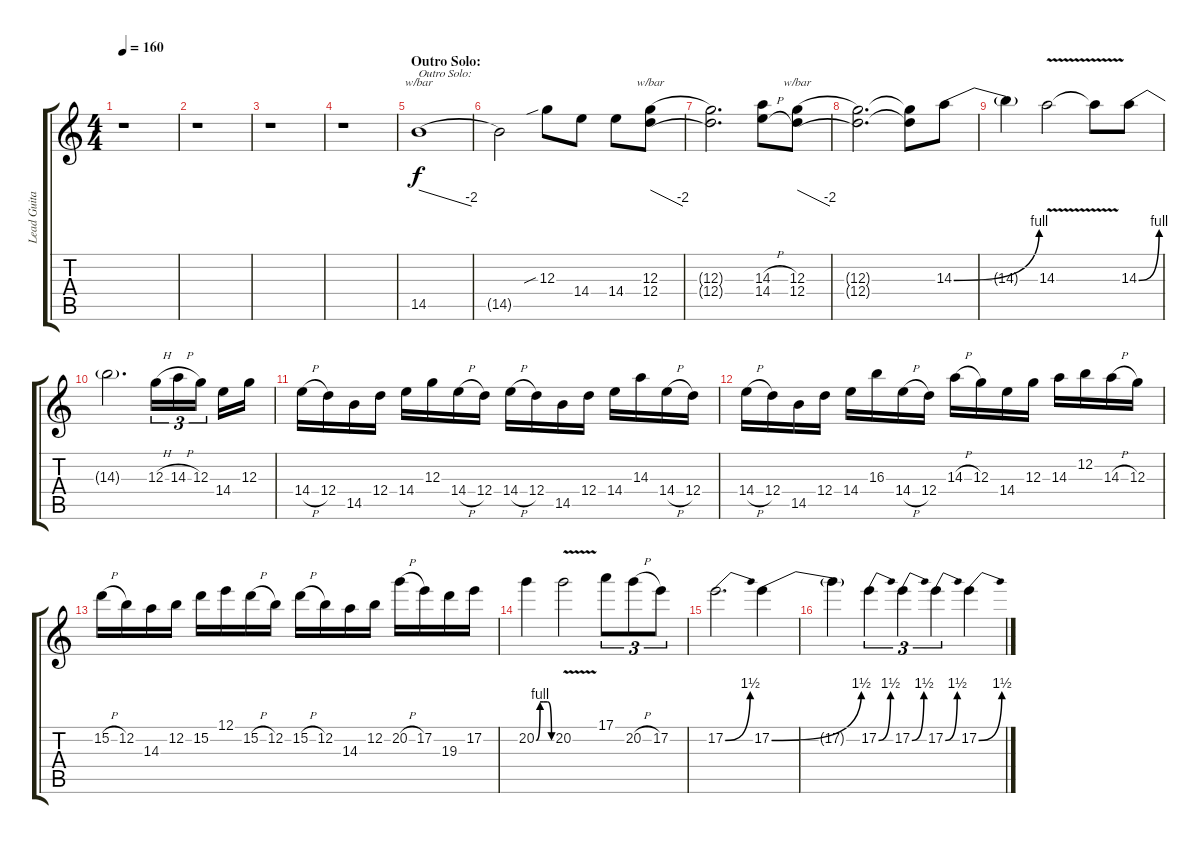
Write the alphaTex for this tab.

\track ("Lead Guitar I" "Lead Guita") {instrument distortionguitar}
\staff {score tabs}
\tuning (E4 B3 G3 D3 A2 E2) {hide}
\ts (4 4)
\tempo 160
\clef g2
\ks c
r.1{dy f} |
r.1 |
r.1 |
r.1 |
\section ("" "Outro Solo:")
14.5.1{tbe (dive default 0 0 60 -8) txt "Outro Solo:"} |
14.5{t}.2 12.3{sib}.8 14.4.8 14.4.8 (12.3 12.4).8{tbe (dive default 0 0 60 -8)} |
(12.3{t} 12.4{t}).2{d} (14.3{h} 14.4{h}).8 (12.3 12.4).8{tbe (dive default 0 0 60 -8)} |
(12.3{t} 12.4{t}).2{d} (12.3{t} 12.4{t}).8 14.3{be (bend 0 0 60 4)}.8 |
14.3{t}.4 14.3{v}.2 14.3{t}.8 14.3{be (bend 0 0 60 4)}.8 |
14.3{t}.2{d} 12.3{h}.16{tu (3 2)} 14.3{h}.16{tu (3 2)} 12.3.16{tu (3 2) beam splitsecondary} 14.4.16 12.3.16 |
14.4{h}.16 12.4.16 14.5.16 12.4.16 14.4.16 12.3.16 14.4{h}.16 12.4.16 14.4{h}.16 12.4.16 14.5.16 12.4.16 14.4.16 14.3.16 14.4{h}.16 12.4.16 |
14.4{h}.16 12.4.16 14.5.16 12.4.16 14.4.16 16.3.16 14.4{h}.16 12.4.16 14.3{h}.16 12.3.16 14.4.16 12.3.16 14.3.16 12.2.16 14.3{h}.16 12.3.16 |
15.2{h}.16 12.2.16 14.3.16 12.2.16 15.2.16 12.1.16 15.2{h}.16 12.2.16 15.2{h}.16 12.2.16 14.3.16 12.2.16 20.2{h}.16 17.2.16 19.3.16 17.2.16 |
20.2{be (custom 0 0 15 4 30 4 45 4 60 0)}.4 20.2{v}.2 17.1.8{tu (3 2)} 20.2{h}.8{tu (3 2)} 17.2.8{tu (3 2)} |
17.2{be (bend 0 0 60 6)}.2{d} 17.2{be (bend 0 0 60 6)}.4 |
17.2{t}.4 17.2{be (bend 0 0 60 6)}.4{tu (3 2)} 17.2{be (bend 0 0 60 6)}.4{tu (3 2)} 17.2{be (bend 0 0 60 6)}.4{tu (3 2)} 17.2{be (bend 0 0 60 6)}.4
